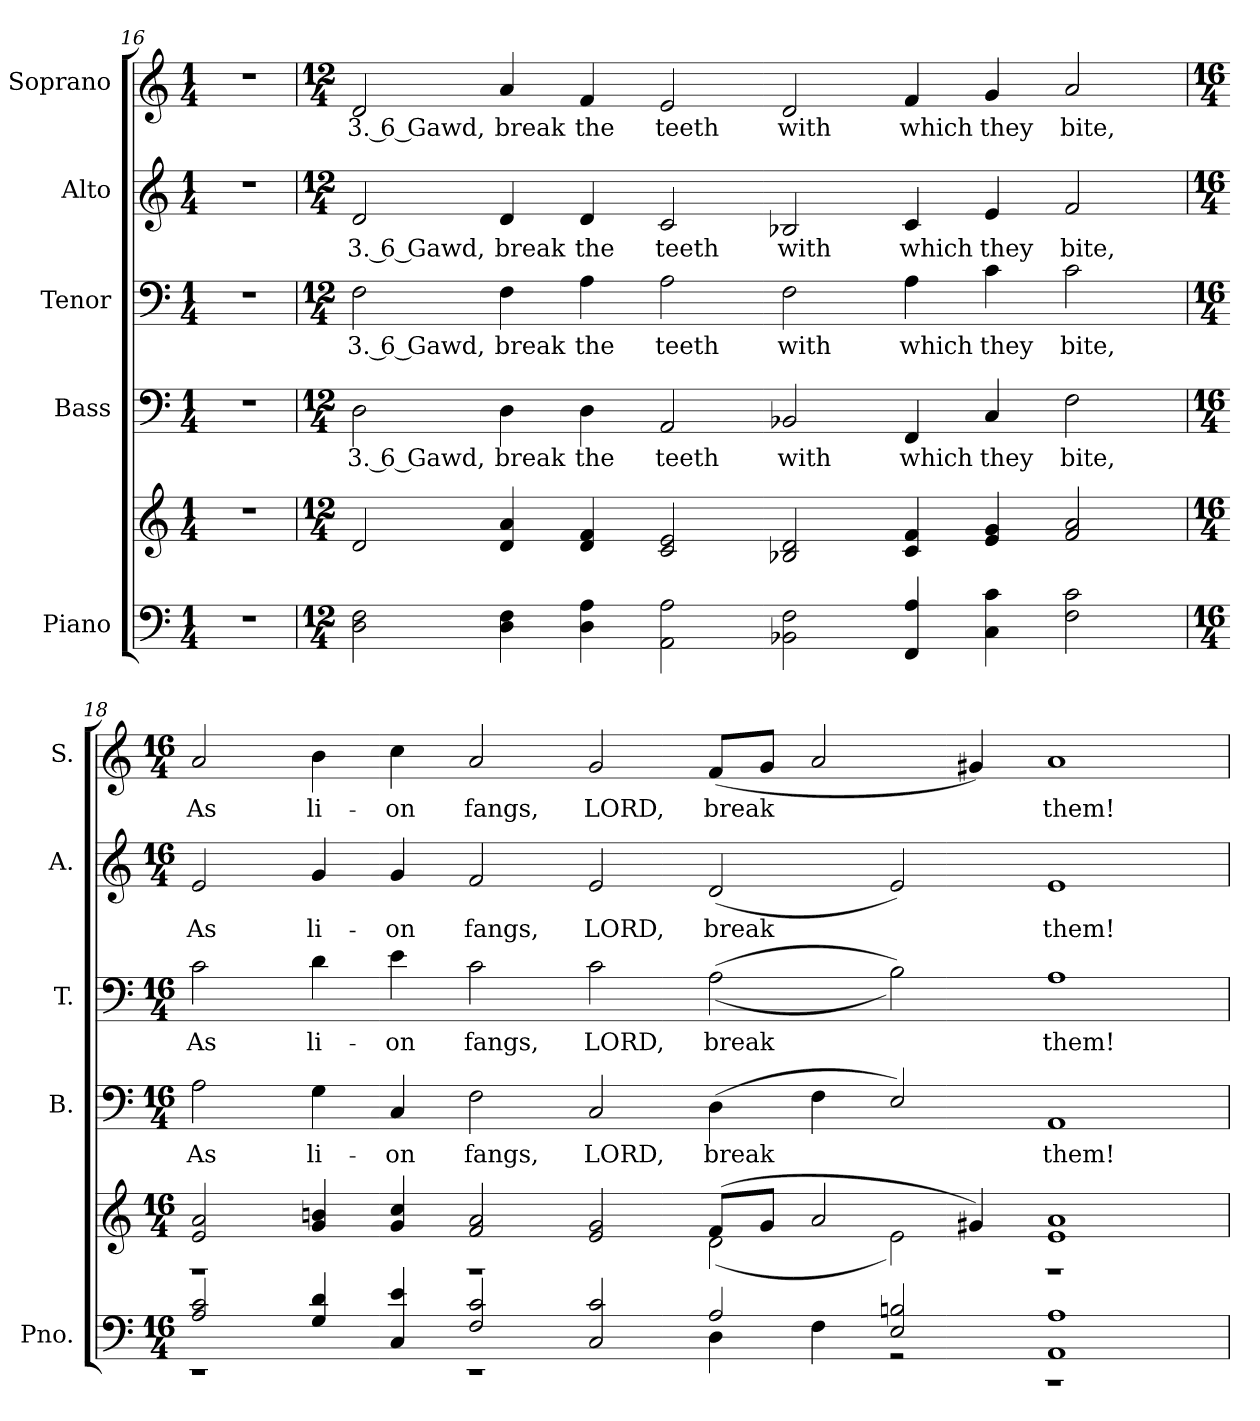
**kern	**kern	**kern	**text	**kern	**text	**kern	**text	**kern	**text
*part5	*part5	*part4	*part4	*part3	*part3	*part2	*part2	*part1	*part1
*staff6	*staff5	*staff4	*staff4	*staff3	*staff3	*staff2	*staff2	*staff1	*staff1
*I"Piano	*	*I"Bass	*	*I"Tenor	*	*I"Alto	*	*I"Soprano	*
*I'Pno.	*	*I'B.	*	*I'T.	*	*I'A.	*	*I'S.	*
*clefF4	*clefG2	*clefF4	*	*clefF4	*	*clefG2	*	*clefG2	*
*k[]	*k[]	*k[]	*	*k[]	*	*k[]	*	*k[]	*
*C:	*C:	*C:	*	*C:	*	*C:	*	*C:	*
*M1/4	*M1/4	*M1/4	*	*M1/4	*	*M1/4	*	*M1/4	*
=16	=16	=16	=16	=16	=16	=16	=16	=16	=16
!LO:N:vis=1	!LO:N:vis=1	!LO:N:vis=1	!	!LO:N:vis=1	!	!LO:N:vis=1	!	!LO:N:vis=1	!
4r	4r	4r	.	4r	.	4r	.	4r	.
!!LO:PB:g=z
=17	=17	=17	=17	=17	=17	=17	=17	=17	=17
*M12/4	*M12/4	*M12/4	*	*M12/4	*	*M12/4	*	*M12/4	*
!	!	!	!LO:LY:b:color=#000000	!	!	!	!	!	!
!	!	!	!	!	!LO:LY:b:color=#000000	!	!	!	!
!	!	!	!	!	!	!	!LO:LY:b:color=#000000	!	!
!	!	!	!	!	!	!	!	!	!LO:LY:b:color=#000000
2Di\ 2Fi	2di/	2Di\	3. 6 Gawd,	2Fi\	3. 6 Gawd,	2di/	3. 6 Gawd,	2di/	3. 6 Gawd,
!	!	!	!LO:LY:b:color=#000000	!	!	!	!	!	!
!	!	!	!	!	!LO:LY:b:color=#000000	!	!	!	!
!	!	!	!	!	!	!	!LO:LY:b:color=#000000	!	!
!	!	!	!	!	!	!	!	!	!LO:LY:b:color=#000000
4Di\ 4Fi	4di/ 4ai	4Di\	break	4Fi\	break	4di/	break	4ai/	break
!	!	!	!LO:LY:b:color=#000000	!	!	!	!	!	!
!	!	!	!	!	!LO:LY:b:color=#000000	!	!	!	!
!	!	!	!	!	!	!	!LO:LY:b:color=#000000	!	!
!	!	!	!	!	!	!	!	!	!LO:LY:b:color=#000000
4Di\ 4Ai	4di/ 4fi	4Di\	the	4Ai\	the	4di/	the	4fi/	the
!	!	!	!LO:LY:b:color=#000000	!	!	!	!	!	!
!	!	!	!	!	!LO:LY:b:color=#000000	!	!	!	!
!	!	!	!	!	!	!	!LO:LY:b:color=#000000	!	!
!	!	!	!	!	!	!	!	!	!LO:LY:b:color=#000000
2AAi\ 2Ai	2ci/ 2ei	2AAi/	teeth	2Ai\	teeth	2ci/	teeth	2ei/	teeth
!	!	!	!LO:LY:b:color=#000000	!	!	!	!	!	!
!	!	!	!	!	!LO:LY:b:color=#000000	!	!	!	!
!	!	!	!	!	!	!	!LO:LY:b:color=#000000	!	!
!	!	!	!	!	!	!	!	!	!LO:LY:b:color=#000000
2BB-Xi\ 2Fi	2B-Xi/ 2di	2BB-Xi/	with	2Fi\	with	2B-Xi/	with	2di/	with
!	!	!	!LO:LY:b:color=#000000	!	!	!	!	!	!
!	!	!	!	!	!LO:LY:b:color=#000000	!	!	!	!
!	!	!	!	!	!	!	!LO:LY:b:color=#000000	!	!
!	!	!	!	!	!	!	!	!	!LO:LY:b:color=#000000
4FFi/ 4Ai	4ci/ 4fi	4FFi/	which	4Ai\	which	4ci/	which	4fi/	which
!	!	!	!LO:LY:b:color=#000000	!	!	!	!	!	!
!	!	!	!	!	!LO:LY:b:color=#000000	!	!	!	!
!	!	!	!	!	!	!	!LO:LY:b:color=#000000	!	!
!	!	!	!	!	!	!	!	!	!LO:LY:b:color=#000000
4Ci\ 4ci	4ei/ 4gi	4Ci/	they	4ci\	they	4ei/	they	4gi/	they
!	!	!	!LO:LY:b:color=#000000	!	!	!	!	!	!
!	!	!	!	!	!LO:LY:b:color=#000000	!	!	!	!
!	!	!	!	!	!	!	!LO:LY:b:color=#000000	!	!
!	!	!	!	!	!	!	!	!	!LO:LY:b:color=#000000
2Fi\ 2ci	2fi/ 2ai	2Fi\	bite,	2ci\	bite,	2fi/	bite,	2ai/	bite,
=18	=18	=18	=18	=18	=18	=18	=18	=18	=18
*M16/4	*M16/4	*M16/4	*	*M16/4	*	*M16/4	*	*M16/4	*
*^	*^	*	*	*	*	*	*	*	*
!	!	!	!	!	!LO:LY:b:color=#000000	!	!	!	!	!	!
!	!	!	!	!	!	!	!LO:LY:b:color=#000000	!	!	!	!
!	!	!	!	!	!	!	!	!	!LO:LY:b:color=#000000	!	!
!	!	!	!	!	!	!	!	!	!	!	!LO:LY:b:color=#000000
2Ai/ 2ci	1r	2ei/ 2ai	1r	2Ai\	As	2ci\	As	2ei/	As	2ai/	As
!	!	!	!	!	!LO:LY:b:color=#000000	!	!	!	!	!	!
!	!	!	!	!	!	!	!LO:LY:b:color=#000000	!	!	!	!
!	!	!	!	!	!	!	!	!	!LO:LY:b:color=#000000	!	!
!	!	!	!	!	!	!	!	!	!	!	!LO:LY:b:color=#000000
4Gi/ 4di	.	4gi/ 4bni	.	4Gi\	li-	4di\	li-	4gi/	li-	4bi\	li-
!	!	!	!	!	!LO:LY:b:color=#000000	!	!	!	!	!	!
!	!	!	!	!	!	!	!LO:LY:b:color=#000000	!	!	!	!
!	!	!	!	!	!	!	!	!	!LO:LY:b:color=#000000	!	!
!	!	!	!	!	!	!	!	!	!	!	!LO:LY:b:color=#000000
4Ci/ 4ei	.	4gi/ 4cci	.	4Ci/	-on	4ei\	-on	4gi/	-on	4cci\	-on
!	!	!	!	!	!LO:LY:b:color=#000000	!	!	!	!	!	!
!	!	!	!	!	!	!	!LO:LY:b:color=#000000	!	!	!	!
!	!	!	!	!	!	!	!	!	!LO:LY:b:color=#000000	!	!
!	!	!	!	!	!	!	!	!	!	!	!LO:LY:b:color=#000000
2Fi/ 2ci	1r	2fi/ 2ai	1r	2Fi\	fangs,	2ci\	fangs,	2fi/	fangs,	2ai/	fangs,
!	!	!	!	!	!LO:LY:b:color=#000000	!	!	!	!	!	!
!	!	!	!	!	!	!	!LO:LY:b:color=#000000	!	!	!	!
!	!	!	!	!	!	!	!	!	!LO:LY:b:color=#000000	!	!
!	!	!	!	!	!	!	!	!	!	!	!LO:LY:b:color=#000000
2Ci/ 2ci	.	2ei/ 2gi	.	2Ci/	LORD,	2ci\	LORD,	2ei/	LORD,	2gi/	LORD,
!	!	!	!	!	!LO:LY:b:color=#000000	!	!	!	!	!	!
!	!	!	!	!	!	!	!LO:LY:b:color=#000000	!	!	!	!
!	!	!	!	!	!	!	!	!	!LO:LY:b:color=#000000	!	!
!	!	!	!	!	!	!	!	!	!	!	!LO:LY:b:color=#000000
2Ai/	4Di\	(8fi/L	(2di\	(4Di\	break	((2Ai\	break	(2di/	break	(8fi/L	break
.	.	8gi/J	.	.	.	.	.	.	.	8gi/J	.
.	4Fi\	2ai/	.	4Fi\	.	.	.	.	.	2ai/	.
2Ei/ 2Bni	2r	.	2ei\)	2Ei/)	.	2Bi\))	.	2ei/)	.	.	.
.	.	4g#Xi/)	.	.	.	.	.	.	.	4g#Xi/)	.
!	!	!	!	!	!LO:LY:b:color=#000000	!	!	!	!	!	!
!	!	!	!	!	!	!	!LO:LY:b:color=#000000	!	!	!	!
!	!	!	!	!	!	!	!	!	!LO:LY:b:color=#000000	!	!
!	!	!	!	!	!	!	!	!	!	!	!LO:LY:b:color=#000000
1AAi 1Ai	1r	1ei 1ai	1r	1AAi	them!	1Ai	them!	1ei	them!	1ai	them!
*v	*v	*	*	*	*	*	*	*	*	*	*
*	*v	*v	*	*	*	*	*	*	*	*
=	=	=	=	=	=	=	=	=	=
*-	*-	*-	*-	*-	*-	*-	*-	*-	*-
